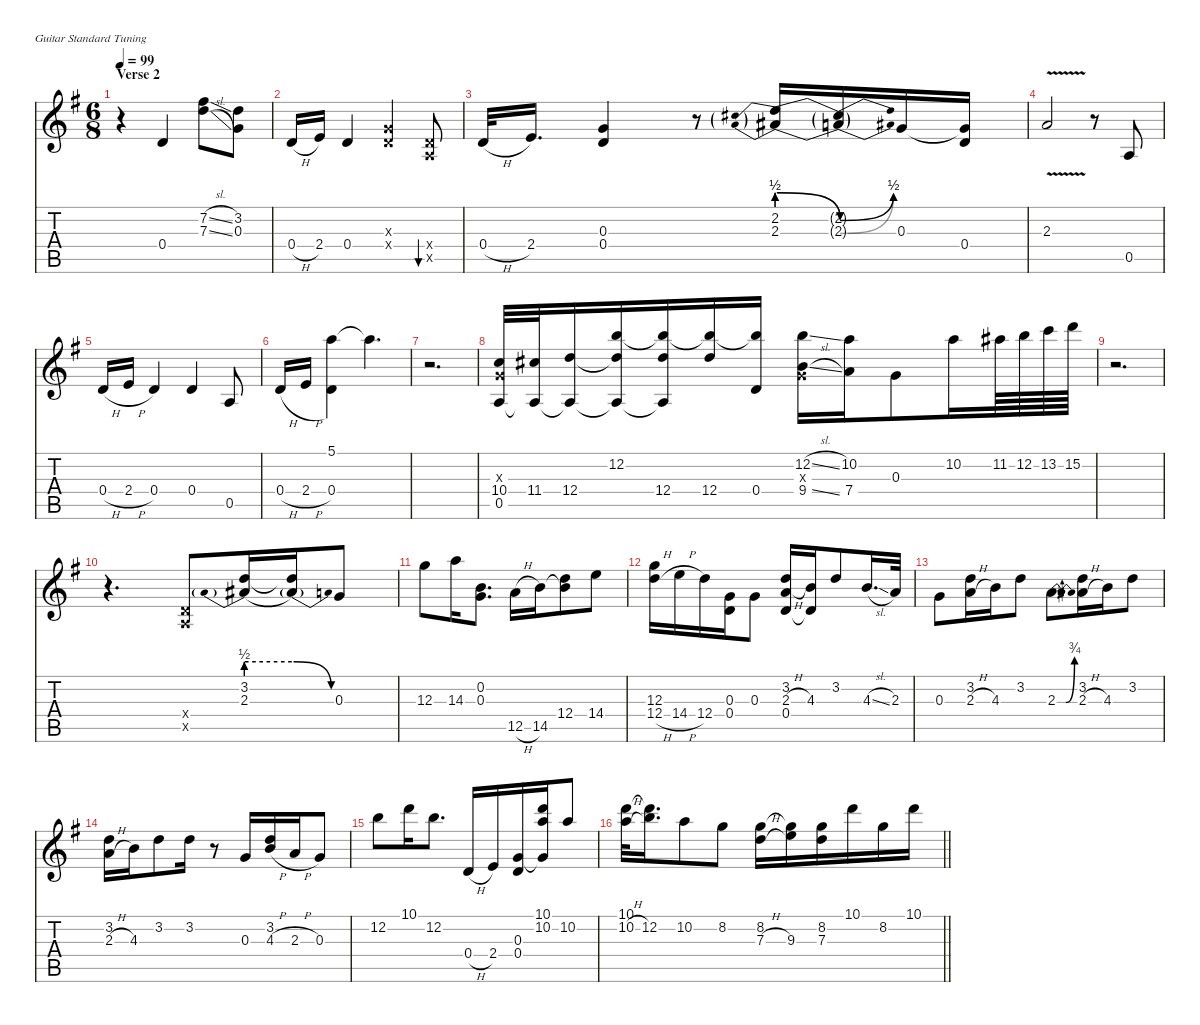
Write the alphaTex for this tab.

\defaultSystemsLayout 4
\hideDynamics
\bracketExtendMode nobrackets
\singleTrackTrackNamePolicy hidden
\multiTrackTrackNamePolicy hidden
\otherSystemsTrackNameOrientation horizontal
\track ("Mike McCready" "jz.guit.") {defaultSystemsLayout 8 instrument electricguitarjazz}
\staff {score tabs}
\tuning (E4 B3 G3 D3 A2 E2)
\ts (6 8)
\section ("" "Verse 2")
\tempo 99
\clef g2
\ks g
r.4{dy mp beam Down} 0.4{acc forcenatural}.4{dy mf beam Up} (7.2{sl acc #} 7.3{sl acc forcenatural}).8{dy mp beam Down} (3.2{acc forcenatural} 0.3{acc forcenatural}).8{beam Down} |
0.4{h acc forcenatural}.16{dy fff beam Up} 2.4{acc forcenatural}.16{dy ff beam Up} 0.4{acc forcenatural}.4{beam Up} (0.3{x acc forcenatural} 0.4{x acc forcenatural}).4{dy fff beam Up} (0.4{x acc forcenatural} 0.5{x acc forcenatural}).8{bu 60 dy p beam Up} |
0.4{h acc forcenatural}.32{dy f beam Up} 2.4{acc forcenatural}.16{d beam Up} (0.3{acc forcenatural} 0.4{acc forcenatural}).4{beam Up} r.8{beam Up} (2.2{be (prebendrelease 0 2 60 0)} 2.3{be (prebendrelease 0 2 60 0)}).16{beam Up} (2.2{be (bend 0 0 60 2) t acc #} 2.3{be (bend 0 0 60 2) t acc forcenatural}).16{beam Up} 0.3{acc forcenatural}.16{dy ff beam Up} (0.3{t acc forcenatural} 0.4{acc forcenatural}).16{dy f beam Up} |
2.3{v acc forcenatural}.2{beam Up} r.8{beam Up} 0.5{acc forcenatural}.8{beam Up} |
0.4{h acc forcenatural}.16{dy ff beam Up} 2.4{h acc forcenatural}.16{dy f beam Up} 0.4{acc forcenatural}.4{beam Up} 0.4{acc forcenatural}.4{beam Up} 0.5{acc forcenatural}.8{beam Up} |
0.4{h acc forcenatural}.16{dy ff beam Up} 2.4{h acc forcenatural}.16{beam Up} (5.1{acc forcenatural} 0.4{acc forcenatural}).4{dy mp beam Down} 5.1{t acc forcenatural}.4{d dy f beam Down} |
r.2{d beam Down} |
(0.3{x acc forcenatural} 10.4{acc forcenatural} 0.5{acc forcenatural}).32{beam Up} (11.4{acc #} 0.5{t acc forcenatural}).32{dy mf beam Up} (12.4{acc forcenatural} 0.5{t acc forcenatural}).16{beam Up} (12.2{acc forcenatural} 12.4{t acc forcenatural} 0.5{t acc forcenatural}).16{beam Up} (12.2{t acc forcenatural} 12.4{acc forcenatural} 0.5{t acc forcenatural}).16{dy f beam Up} (12.2{t acc forcenatural} 12.4{acc forcenatural}).16{beam Up} (12.2{t acc forcenatural} 0.4{acc forcenatural}).16{beam Up} (12.2{sl acc forcenatural} 0.3{x acc forcenatural} 9.4{sl acc forcenatural}).16{dy mf beam Down} (10.2{acc forcenatural} 7.4{acc forcenatural}).16{beam Down} 0.3{acc forcenatural}.8{dy f beam Down} 10.2{acc forcenatural}.16{dy mp beam Down} 11.2{acc #}.64{beam Down} 12.2{acc forcenatural}.64{beam Down} 13.2{acc forcenatural}.64{beam Down} 15.2{acc forcenatural}.64{beam Down} |
r.2{d beam Down} |
r.4{d beam Down} (0.4{x acc forcenatural} 0.5{x acc forcenatural}).8{dy f beam Up} (3.2{acc forcenatural} 2.3{be (prebend 0 2 60 2)}).16{dy fff beam Up} (3.2{t acc forcenatural} 2.3{be (release 0 2 60 0) t}).16{dy f beam Up} 0.3{acc forcenatural}.8{dy ff beam Up} |
12.3{acc forcenatural}.8{dy mp beam Down} 14.3{acc forcenatural}.16{beam Down} (0.2{acc forcenatural} 0.3{acc forcenatural}).8{d beam Down} 12.5{h acc forcenatural}.16{dy mf beam Down} 14.5{acc forcenatural}.16{beam Down} (12.4{acc forcenatural} 14.5{t acc forcenatural}).8{beam Down} 14.4{acc forcenatural}.8{beam Down} |
(12.3{acc forcenatural} 12.4{h acc forcenatural}).16{beam Down} 14.4{h acc forcenatural}.16{beam Down} 12.4{acc forcenatural}.16{beam Down} (0.3{acc forcenatural} 0.4{acc forcenatural}).16{beam Down} 0.3{acc forcenatural}.8{beam Down} (3.2{acc forcenatural} 2.3{h acc forcenatural} 0.4{acc forcenatural}).16{dy f beam Up} (4.3{acc forcenatural} 0.4{t acc forcenatural}).16{beam Up} 3.2{acc forcenatural}.8{beam Up} 4.3{sl acc forcenatural}.16{d beam Up} 2.3{acc forcenatural}.32{beam Up} |
0.3{acc forcenatural}.8{dy mf beam Down} (3.2{acc forcenatural} 2.3{h acc forcenatural}).16{dy mp beam Down} 4.3{acc forcenatural}.16{beam Down} 3.2{acc forcenatural}.8{beam Down} 2.3{be (bendrelease 0 0 19.999999199999998 3 30 3 9.999999599999999 0) acc forcenatural}.8{dy mf beam Down} (3.2{acc forcenatural} 2.3{h acc forcenatural}).16{dy mp beam Down} 4.3{acc forcenatural}.16{beam Down} 3.2{acc forcenatural}.8{beam Down} |
(3.2{acc forcenatural} 2.3{h acc forcenatural}).16{beam Down} 4.3{acc forcenatural}.16{beam Down} 3.2{acc forcenatural}.8{beam Down} 3.2{acc forcenatural}.16{dy fff beam Down} r.8{beam Down} 0.3{acc forcenatural}.16{dy mp beam Up} (3.2{acc forcenatural} 4.3{h acc forcenatural}).16{beam Up} 2.3{h acc forcenatural}.16{beam Up} 0.3{acc forcenatural}.8{beam Up} |
12.2{acc forcenatural}.8{beam Down} 10.1{acc forcenatural}.16{beam Down} 12.2{acc forcenatural}.8{d beam Down} 0.4{h acc forcenatural}.16{dy fff beam Up} 2.4{acc forcenatural}.16{dy f beam Up} (0.3{acc forcenatural} 0.4{acc forcenatural}).16{dy fff beam Up} (10.1{acc forcenatural} 10.2{acc forcenatural} 0.3{t acc forcenatural}).16{dy f beam Up} 10.2{acc forcenatural}.8{dy mf beam Up} |
\barLineRight lightlight
(10.1{acc forcenatural} 10.2{h acc forcenatural}).32{dy f beam Down} (10.1{t acc forcenatural} 12.2{acc forcenatural}).16{d beam Down} 10.2{acc forcenatural}.8{dy mf beam Down} 8.2{acc forcenatural}.8{dy mp beam Down} (8.2{acc forcenatural} 7.3{h acc forcenatural}).16{dy f beam Down} (8.2{t acc forcenatural} 9.3{acc forcenatural}).16{beam Down} (8.2{acc forcenatural} 7.3{acc forcenatural}).16{beam Down} 10.1{acc forcenatural}.16{dy mp beam Down} 8.2{acc forcenatural}.16{beam Down} 10.1{acc forcenatural}.16{beam Down}
